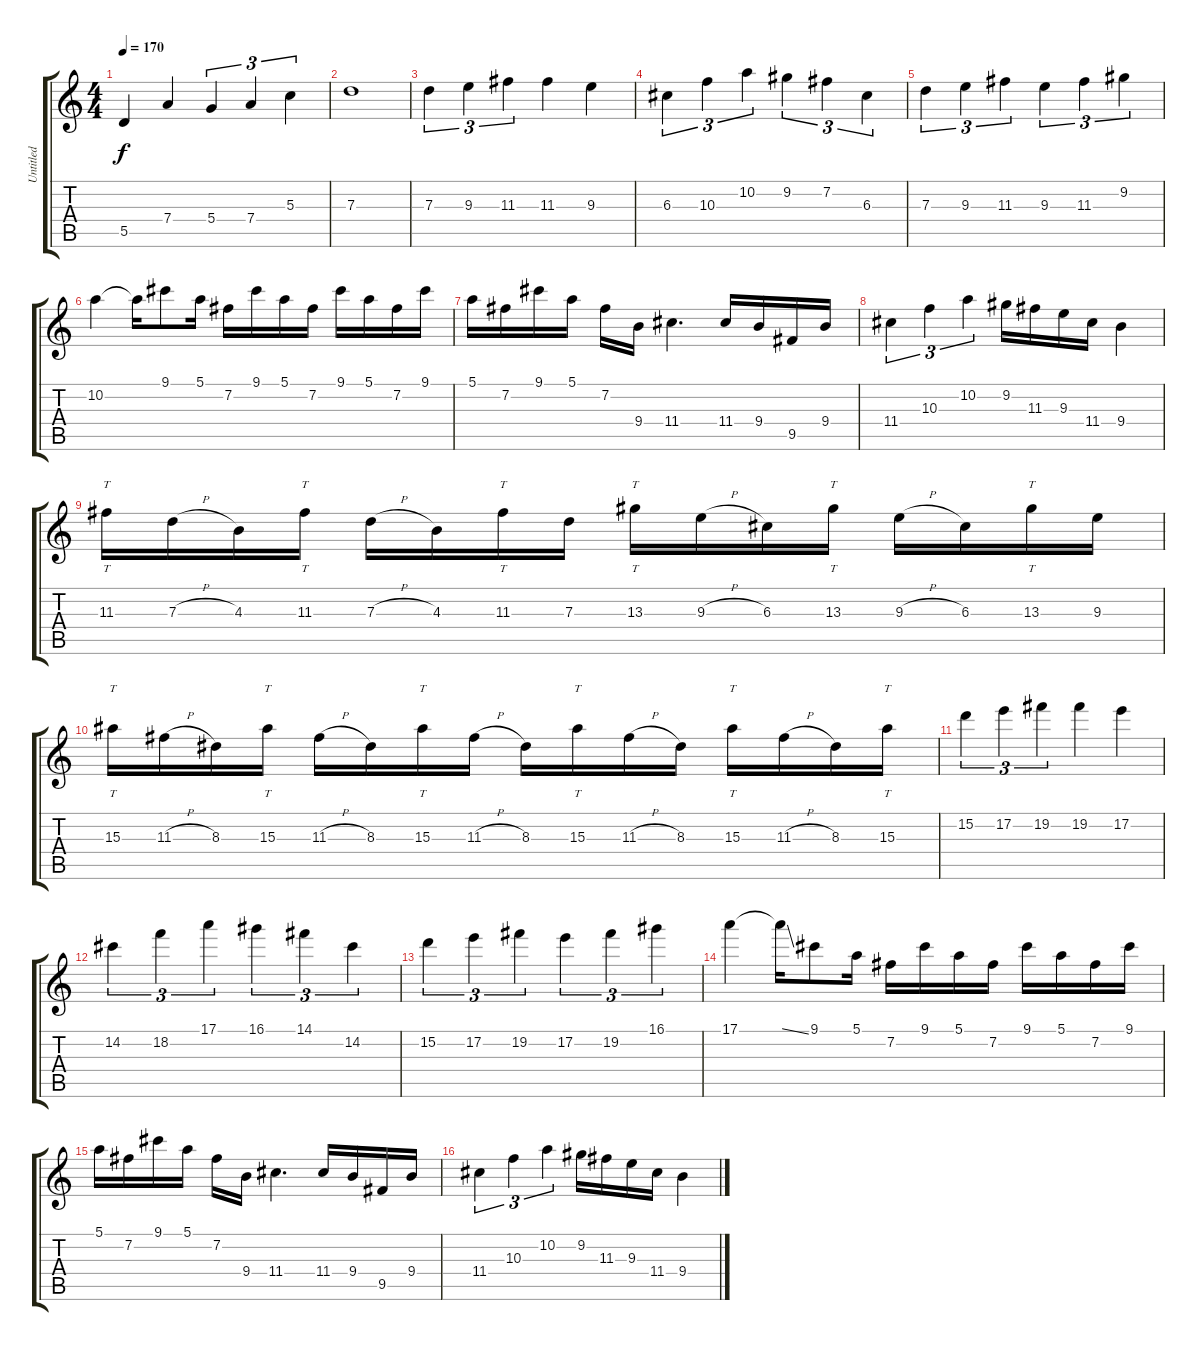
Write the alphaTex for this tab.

\track ("Untitled" "Untitled") {instrument distortionguitar}
\staff {score tabs}
\tuning (E4 B3 G3 D3 A2 E2) {hide}
\ts (4 4)
\tempo 170
\clef g2
\ks c
5.5.4{dy f} 7.4.4 5.4.4{tu (3 2)} 7.4.4{tu (3 2)} 5.3.4{tu (3 2)} |
7.3.1 |
7.3.4{tu (3 2)} 9.3.4{tu (3 2)} 11.3.4{tu (3 2)} 11.3.4 9.3.4 |
6.3.4{tu (3 2)} 10.3.4{tu (3 2)} 10.2.4{tu (3 2)} 9.2.4{tu (3 2)} 7.2.4{tu (3 2)} 6.3.4{tu (3 2)} |
7.3.4{tu (3 2)} 9.3.4{tu (3 2)} 11.3.4{tu (3 2)} 9.3.4{tu (3 2)} 11.3.4{tu (3 2)} 9.2.4{tu (3 2)} |
10.2.4 10.2{t}.16 9.1.8 5.1.16 7.2.16 9.1.16 5.1.16 7.2.16 9.1.16 5.1.16 7.2.16 9.1.16 |
5.1.16 7.2.16 9.1.16 5.1.16 7.2.16 9.4.16 11.4.4{d} 11.4.16 9.4.16 9.5.16 9.4.16 |
11.4.4{tu (3 2)} 10.3.4{tu (3 2)} 10.2.4{tu (3 2)} 9.2.16 11.3.16 9.3.16 11.4.16 9.4.4 |
11.3.16{tt} 7.3{h}.16 4.3.16 11.3.16{tt} 7.3{h}.16 4.3.16 11.3.16{tt} 7.3.16 13.3.16{tt} 9.3{h}.16 6.3.16 13.3.16{tt} 9.3{h}.16 6.3.16 13.3.16{tt} 9.3.16 |
15.3.16{tt} 11.3{h}.16 8.3.16 15.3.16{tt} 11.3{h}.16 8.3.16 15.3.16{tt} 11.3{h}.16 8.3.16 15.3.16{tt} 11.3{h}.16 8.3.16 15.3.16{tt} 11.3{h}.16 8.3.16 15.3.16{tt} |
15.2.4{tu (3 2)} 17.2.4{tu (3 2)} 19.2.4{tu (3 2)} 19.2.4 17.2.4 |
14.2.4{tu (3 2)} 18.2.4{tu (3 2)} 17.1.4{tu (3 2)} 16.1.4{tu (3 2)} 14.1.4{tu (3 2)} 14.2.4{tu (3 2)} |
15.2.4{tu (3 2)} 17.2.4{tu (3 2)} 19.2.4{tu (3 2)} 17.2.4{tu (3 2)} 19.2.4{tu (3 2)} 16.1.4{tu (3 2)} |
17.1.4 17.1{ss t}.16 9.1.8 5.1.16 7.2.16 9.1.16 5.1.16 7.2.16 9.1.16 5.1.16 7.2.16 9.1.16 |
5.1.16 7.2.16 9.1.16 5.1.16 7.2.16 9.4.16 11.4.4{d} 11.4.16 9.4.16 9.5.16 9.4.16 |
11.4.4{tu (3 2)} 10.3.4{tu (3 2)} 10.2.4{tu (3 2)} 9.2.16 11.3.16 9.3.16 11.4.16 9.4.4
